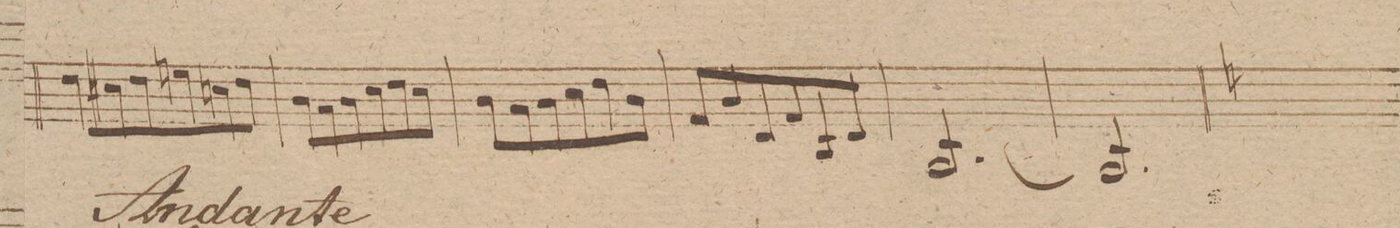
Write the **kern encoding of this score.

**kern	**dynam
*I"Viola.	*
*clefC3	*
*k[f#]	*
*M3/4	*
8e\L	.
8d#X\	.
8e\	.
8fn\	.
8dn\	.
8e\J	.
=91	=91
8c\L	.
8B/	.
8c\	.
8d\	.
8e\	.
8d\J	.
=92	=92
8c\L	.
8B/	.
8c\	.
8d\	.
8e\	.
8c\J	.
=93	=93
8G/L	.
8c\	.
8E/	.
8G/	.
8C/	.
8E/J	.
=94	=94
[2.C/	.
=95	=95
2.C/]	.
=96||	=96||
*-	*-
